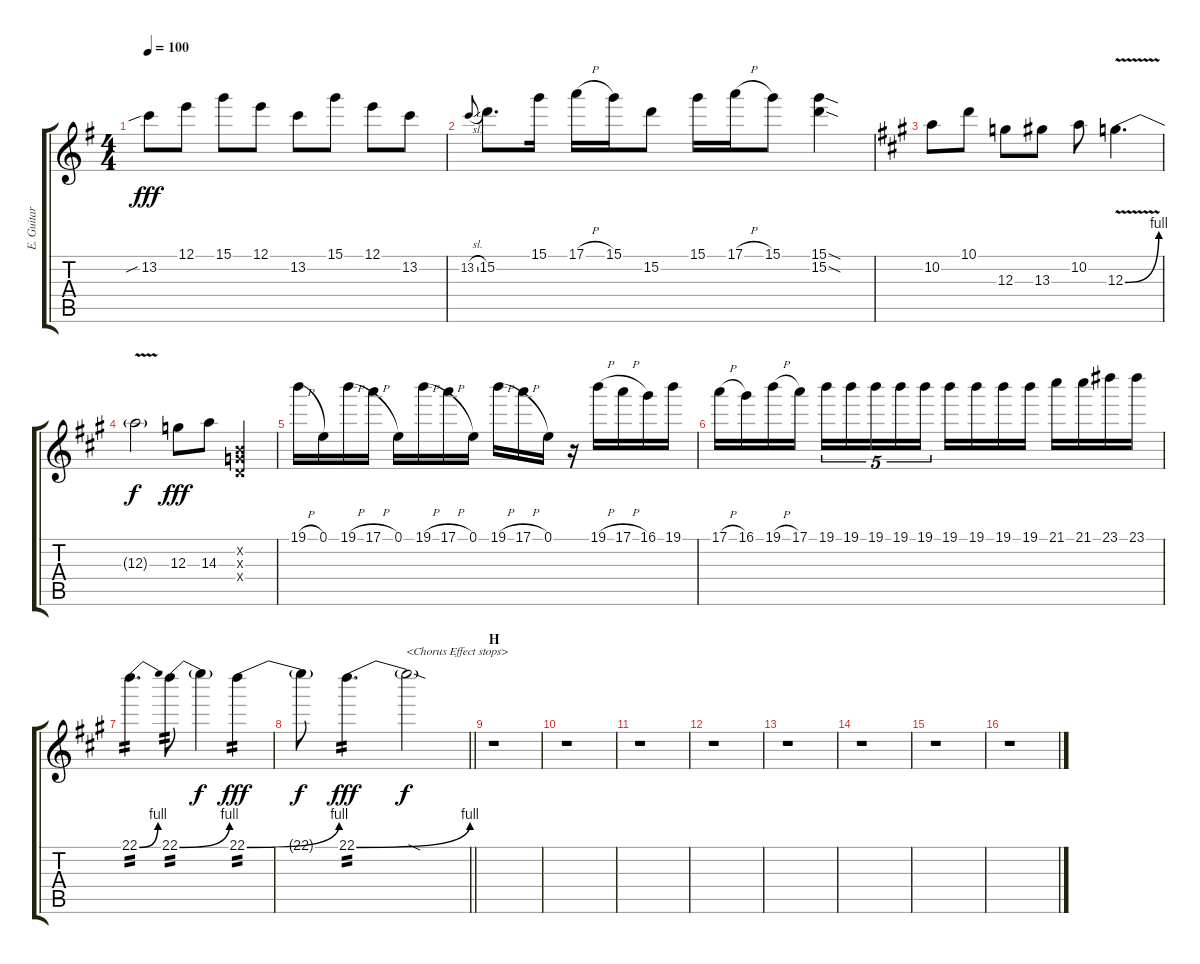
\track ("E. Guitar I" "E. Guitar ") {instrument overdrivenguitar}
\staff {score tabs}
\tuning (E4 B3 G3 D3 A2 E2) {hide}
\ts (4 4)
\tempo 100
\clef g2
\ks g
13.2{sib}.8{dy fff} 12.1.8 15.1.8 12.1.8 13.2.8 15.1.8 12.1.8 13.2.8 |
13.2{sl}.8{gr onbeat} 15.2.8{d} 15.1.16 17.1{h}.16 15.1.16 15.2.8 15.1.16 17.1{h}.16 15.1.8 (15.1{sod} 15.2{sod}).4 |
\ks a
10.2.8 10.1.8 12.3.8 13.3.8 10.2.8 12.3{be (bend 0 0 60 4) v}.4{d} |
12.3{t}.2{dy f} 12.3.8{dy fff} 14.3.8 (0.2{x} 0.3{x} 0.4{x}).4 |
19.1{h}.16 0.1.16 19.1{h}.16 17.1{h}.16 0.1.16 19.1{h}.16 17.1{h}.16 0.1.16 19.1{h}.16 17.1{h}.16 0.1.16 r.16 19.1{h}.16 17.1{h}.16 16.1.16 19.1.16 |
17.1{h}.16 16.1.16 19.1{h}.16 17.1.16 19.1.16{tu (5 4)} 19.1.16{tu (5 4)} 19.1.16{tu (5 4)} 19.1.16{tu (5 4)} 19.1.16{tu (5 4)} 19.1.16 19.1.16 19.1.16 19.1.16 21.1.16 21.1.16 23.1.16 23.1.16 |
22.1{be (bend 0 0 60 4)}.4{d tp 2} 22.1{be (bend 0 0 60 4)}.8{tp 2} 22.1{t}.4{dy f} 22.1{be (bend 0 0 60 4)}.4{tp 2 dy fff} |
\barLineRight lightlight
22.1{t}.8{dy f} 22.1{be (bend 0 0 60 4)}.4{d tp 2 dy fff} 22.1{sod t}.2{txt "<Chorus Effect stops>" dy f} |
\section ("" "H")
r.1{volume 11} |
r.1 |
r.1 |
r.1 |
r.1 |
r.1 |
r.1 |
r.1
